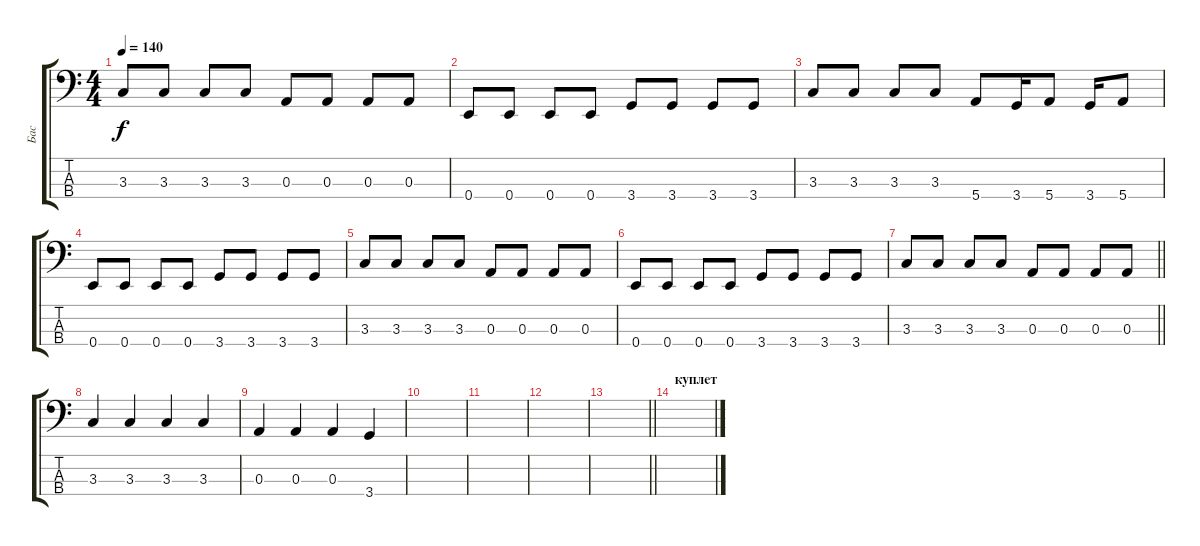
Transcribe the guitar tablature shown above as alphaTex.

\track ("Бас" "Бас") {instrument electricbassfinger}
\staff {score tabs}
\tuning (G2 D2 A1 E1) {hide}
\ts (4 4)
\tempo 140
\clef f4
\ks c
3.3.8{dy f} 3.3.8 3.3.8 3.3.8 0.3.8 0.3.8 0.3.8 0.3.8 |
0.4.8 0.4.8 0.4.8 0.4.8 3.4.8 3.4.8 3.4.8 3.4.8 |
3.3.8 3.3.8 3.3.8 3.3.8 5.4.8 3.4.16 5.4.8 3.4.16 5.4.8 |
0.4.8 0.4.8 0.4.8 0.4.8 3.4.8 3.4.8 3.4.8 3.4.8 |
3.3.8 3.3.8 3.3.8 3.3.8 0.3.8 0.3.8 0.3.8 0.3.8 |
0.4.8 0.4.8 0.4.8 0.4.8 3.4.8 3.4.8 3.4.8 3.4.8 |
\barLineRight lightlight
3.3.8 3.3.8 3.3.8 3.3.8 0.3.8 0.3.8 0.3.8 0.3.8 |
3.3.4 3.3.4 3.3.4 3.3.4 |
0.3.4 0.3.4 0.3.4 3.4.4 |
|
|
|
\barLineRight lightlight
|
\section ("" "куплет")
